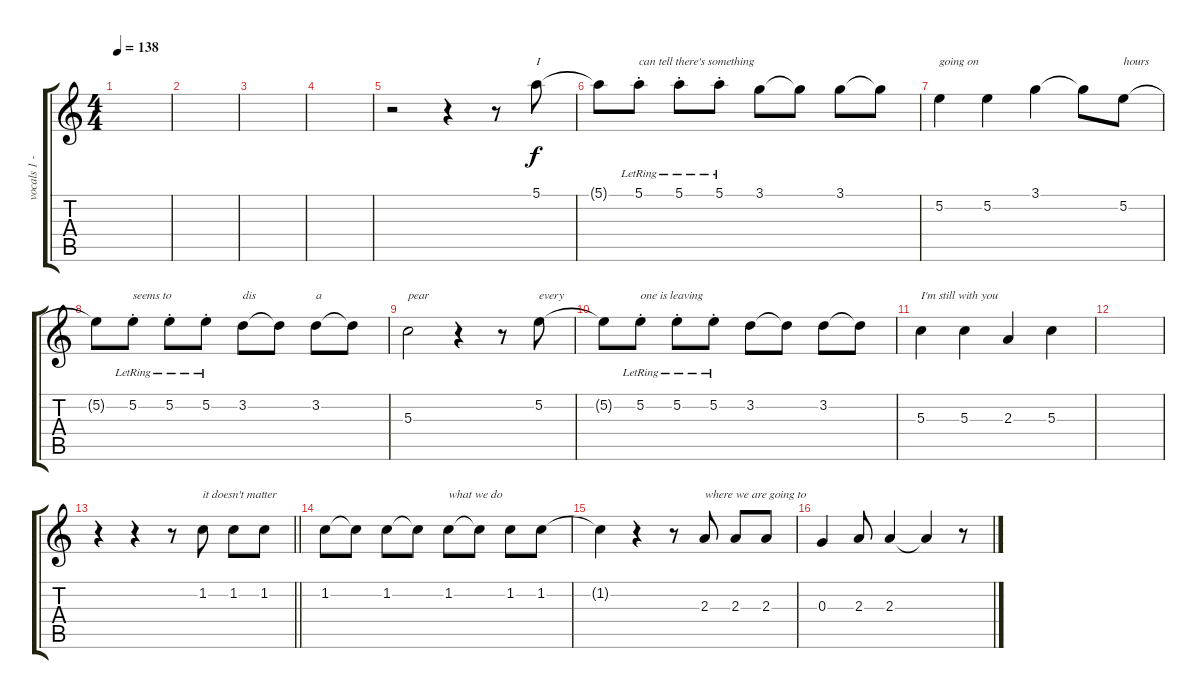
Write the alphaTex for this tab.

\track ("vocals 1 - male" "vocals 1 -") {instrument electricguitarjazz}
\staff {score tabs}
\tuning (E4 B3 G3 D3 A2 E2) {hide}
\ts (4 4)
\tempo 138
\clef g2
\ks c
|
|
|
|
r.2 r.4 r.8 5.1.8{txt "I"} |
5.1{t}.8 5.1{st lr}.8{txt "can tell there's something"} 5.1{st lr}.8 5.1{st lr}.8 3.1.8 3.1{t}.8 3.1.8 3.1{t}.8 |
5.2.4{txt "going on"} 5.2.4 3.1.4 3.1{t}.8 5.2.8{txt "hours "} |
5.2{t}.8 5.2{st lr}.8{txt "seems to"} 5.2{st lr}.8 5.2{st lr}.8 3.2.8{txt "dis"} 3.2{t}.8 3.2.8{txt "a"} 3.2{t}.8 |
5.3.2{txt "pear"} r.4 r.8 5.2.8{txt "every"} |
5.2{t}.8 5.2{st lr}.8{txt "one is leaving"} 5.2{st lr}.8 5.2{st lr}.8 3.2.8 3.2{t}.8 3.2.8 3.2{t}.8 |
5.3.4{txt "I'm still with you"} 5.3.4 2.3.4 5.3.4 |
|
\barLineRight lightlight
r.4 r.4 r.8 1.2.8{txt "it doesn't matter"} 1.2.8 1.2.8 |
1.2.8 1.2{t}.8 1.2.8 1.2{t}.8 1.2.8{txt "what we do"} 1.2{t}.8 1.2.8 1.2.8 |
1.2{t}.4 r.4 r.8 2.3.8{txt "where we are going to"} 2.3.8 2.3.8 |
0.3.4 2.3.8 2.3.4 2.3{t}.4 r.8
